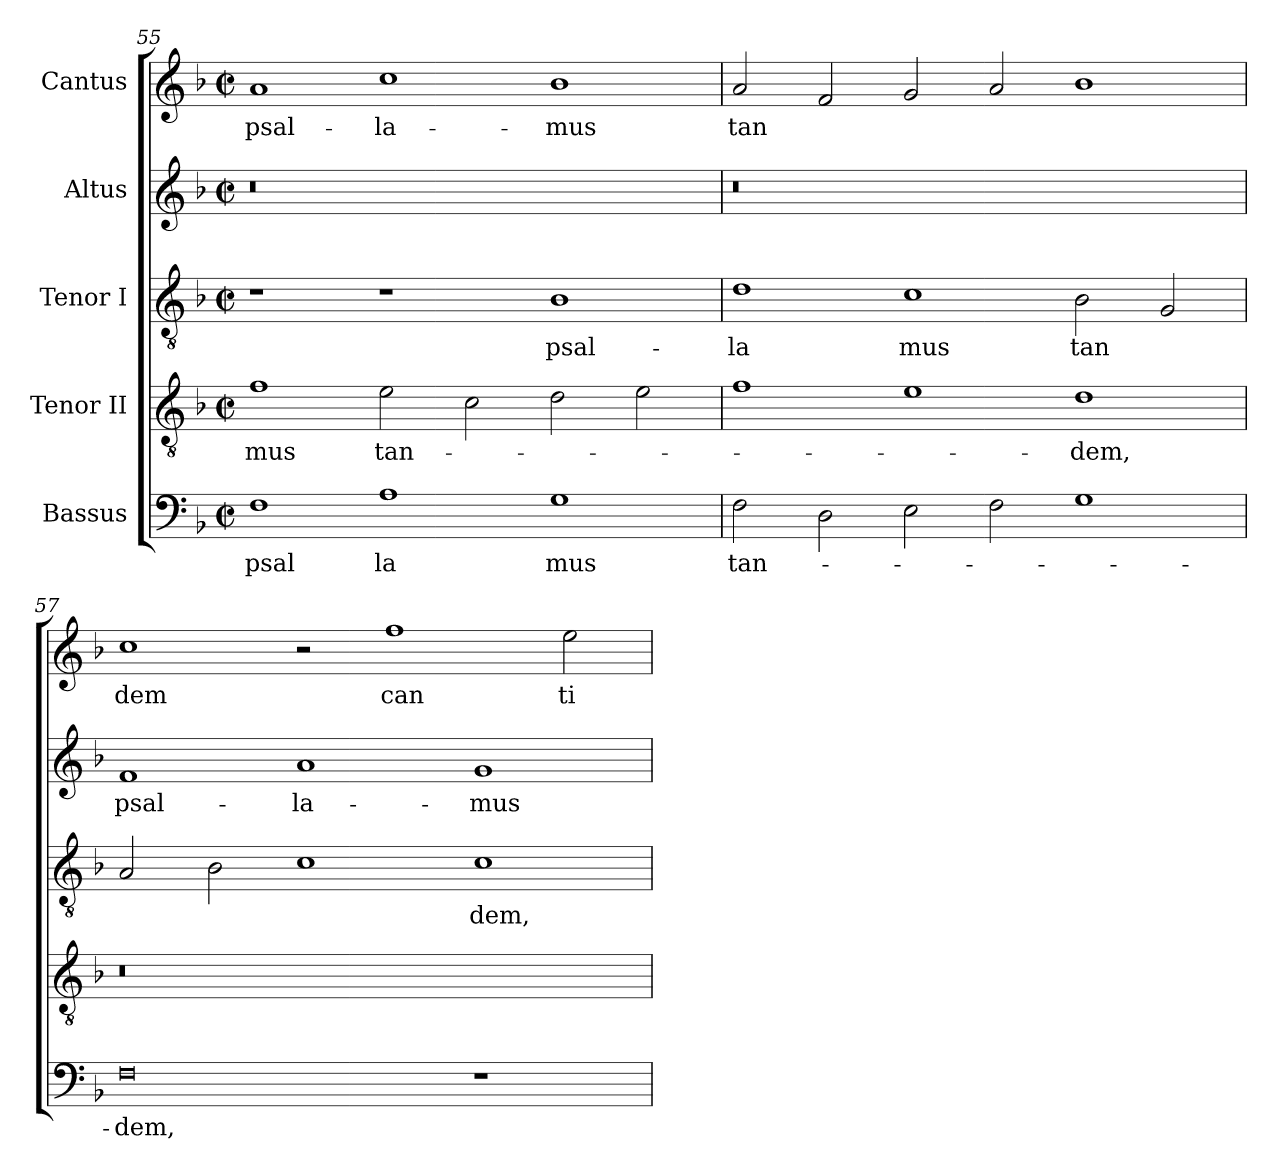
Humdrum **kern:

**kern	**text	**kern	**text	**kern	**text	**kern	**text	**kern	**text
*part5	*part5	*part4	*part4	*part3	*part3	*part2	*part2	*part1	*part1
*staff5	*staff5	*staff4	*staff4	*staff3	*staff3	*staff2	*staff2	*staff1	*staff1
*I"Bassus	*	*I"Tenor II	*	*I"Tenor I	*	*I"Altus	*	*I"Cantus	*
*clefF4	*	*clefGv2	*	*clefGv2	*	*clefG2	*	*clefG2	*
*k[b-]	*	*k[b-]	*	*k[b-]	*	*k[b-]	*	*k[b-]	*
*F:	*	*F:	*	*F:	*	*F:	*	*F:	*
*M2/2	*	*M2/2	*	*M2/2	*	*M2/2	*	*M2/2	*
*met(c|)	*	*met(c|)	*	*met(c|)	*	*met(c|)	*	*met(c|)	*
=55	=55	=55	=55	=55	=55	=55	=55	=55	=55
!	!LO:LY:b:cj	!	!LO:LY:b:cj	!	!	!	!	!	!LO:LY:b:cj
1F	psal	1f	-mus	1r	.	0.r	.	1a	psal-
!	!LO:LY:b:cj	!	!LO:LY:b	!	!	!	!	!	!LO:LY:b:cj
1A	la	2e\	tan-	1r	.	.	.	1cc	-la-
.	.	2c\	.	.	.	.	.	.	.
!	!LO:LY:b:cj	!	!	!	!LO:LY:b:cj	!	!	!	!LO:LY:b:cj
1G	mus	2d\	.	1B-	psal-	.	.	1b-	-mus
.	.	2e\	.	.	.	.	.	.	.
!!LO:LB:g=z
=56	=56	=56	=56	=56	=56	=56	=56	=56	=56
!	!LO:LY:b	!	!	!	!LO:LY:b:cj	!	!	!	!LO:LY:b
2F\	tan-	1f	.	1d	-la	0.r	.	2a/	tan
2D\	.	.	.	.	.	.	.	2f/	.
!	!	!	!	!	!LO:LY:b:cj	!	!	!	!
2E\	.	1e	.	1c	mus	.	.	2g/	.
2F\	.	.	.	.	.	.	.	2a/	.
!	!	!	!LO:LY:b:cj	!	!LO:LY:b	!	!	!	!
1G	.	1d	-dem,	2B-\	tan	.	.	1b-	.
.	.	.	.	2G/	.	.	.	.	.
=57	=57	=57	=57	=57	=57	=57	=57	=57	=57
!	!LO:LY:b:cj	!	!	!	!	!	!LO:LY:b:cj	!	!LO:LY:b:cj
0F	-dem,	0.r	.	2A/	.	1f	psal-	1cc	dem
.	.	.	.	2B-\	.	.	.	.	.
!	!	!	!	!	!	!	!LO:LY:b:cj	!	!
.	.	.	.	1c	.	1a	-la-	2r	.
!	!	!	!	!	!	!	!	!	!LO:LY:b:cj
.	.	.	.	.	.	.	.	1ff	can
!	!	!	!	!	!LO:LY:b:cj	!	!LO:LY:b:cj	!	!
1r	.	.	.	1c	dem,	1g	-mus	.	.
!	!	!	!	!	!	!	!	!	!LO:LY:b:cj
.	.	.	.	.	.	.	.	2ee\	ti
=	=	=	=	=	=	=	=	=	=
*-	*-	*-	*-	*-	*-	*-	*-	*-	*-
